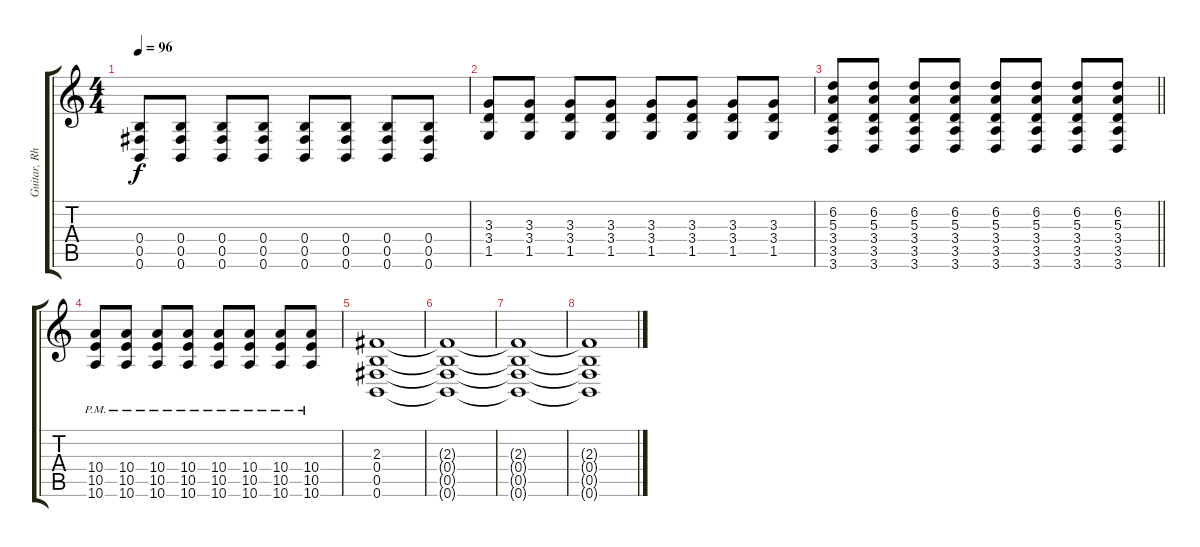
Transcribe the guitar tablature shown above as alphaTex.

\track ("Guitar, Rhythm(Drop B)" "Guitar, Rh") {instrument distortionguitar}
\staff {score tabs}
\tuning (Db4 Ab3 E3 B2 Gb2 B1) {hide}
\ts (4 4)
\tempo 96
\clef g2
\ks c
(0.4 0.5 0.6).8{dy f} (0.4 0.5 0.6).8 (0.4 0.5 0.6).8 (0.4 0.5 0.6).8 (0.4 0.5 0.6).8 (0.4 0.5 0.6).8 (0.4 0.5 0.6).8 (0.4 0.5 0.6).8 |
(3.3 3.4 1.5).8 (3.3 3.4 1.5).8 (3.3 3.4 1.5).8 (3.3 3.4 1.5).8 (3.3 3.4 1.5).8 (3.3 3.4 1.5).8 (3.3 3.4 1.5).8 (3.3 3.4 1.5).8 |
\barLineRight lightlight
(6.2 5.3 3.4 3.5 3.6).8 (6.2 5.3 3.4 3.5 3.6).8 (6.2 5.3 3.4 3.5 3.6).8 (6.2 5.3 3.4 3.5 3.6).8 (6.2 5.3 3.4 3.5 3.6).8 (6.2 5.3 3.4 3.5 3.6).8 (6.2 5.3 3.4 3.5 3.6).8 (6.2 5.3 3.4 3.5 3.6).8 |
(10.4{pm} 10.5{pm} 10.6{pm}).8 (10.4{pm} 10.5{pm} 10.6{pm}).8 (10.4{pm} 10.5{pm} 10.6{pm}).8 (10.4{pm} 10.5{pm} 10.6{pm}).8 (10.4{pm} 10.5{pm} 10.6{pm}).8 (10.4{pm} 10.5{pm} 10.6{pm}).8 (10.4{pm} 10.5{pm} 10.6{pm}).8 (10.4{pm} 10.5{pm} 10.6{pm}).8 |
(2.3 0.4 0.5 0.6).1 |
(2.3{t} 0.4{t} 0.5{t} 0.6{t}).1 |
(2.3{t} 0.4{t} 0.5{t} 0.6{t}).1 |
(2.3{t} 0.4{t} 0.5{t} 0.6{t}).1
